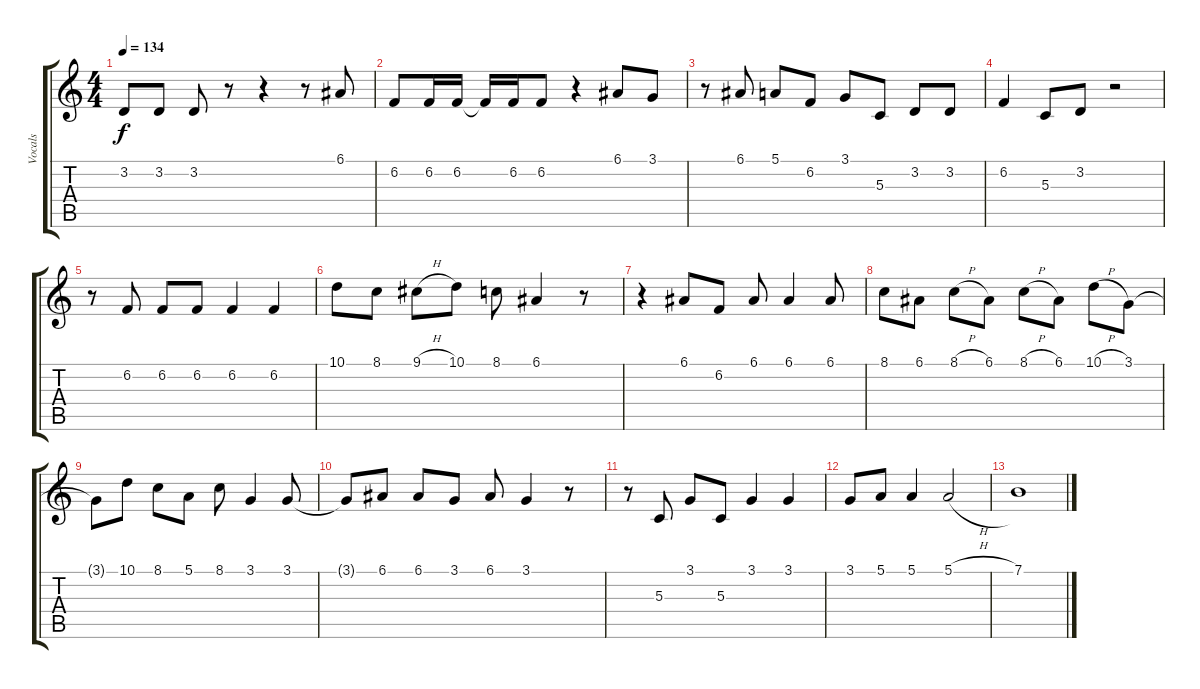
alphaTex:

\track ("Vocals" "Vocals") {instrument accordion}
\staff {score tabs}
\tuning (E4 B3 G3 D3 A2 E2) {hide}
\ts (4 4)
\tempo 134
\clef g2
\ks c
3.2.8{dy f} 3.2.8 3.2.8 r.8 r.4 r.8 6.1.8 |
6.2.8 6.2.16 6.2.16 6.2{t}.16 6.2.16 6.2.8 r.4 6.1.8 3.1.8 |
r.8 6.1.8 5.1.8 6.2.8 3.1.8 5.3.8 3.2.8 3.2.8 |
6.2.4 5.3.8 3.2.8 r.2 |
r.8 6.2.8 6.2.8 6.2.8 6.2.4 6.2.4 |
10.1.8 8.1.8 9.1{h}.8 10.1.8 8.1.8 6.1.4 r.8 |
r.4 6.1.8 6.2.8 6.1.8 6.1.4 6.1.8 |
8.1.8 6.1.8 8.1{h}.8 6.1.8 8.1{h}.8 6.1.8 10.1{h}.8 3.1.8 |
3.1{t}.8 10.1.8 8.1.8 5.1.8 8.1.8 3.1.4 3.1.8 |
3.1{t}.8 6.1.8 6.1.8 3.1.8 6.1.8 3.1.4 r.8 |
r.8 5.3.8 3.1.8 5.3.8 3.1.4 3.1.4 |
3.1.8 5.1.8 5.1.4 5.1{h}.2 |
7.1.1
